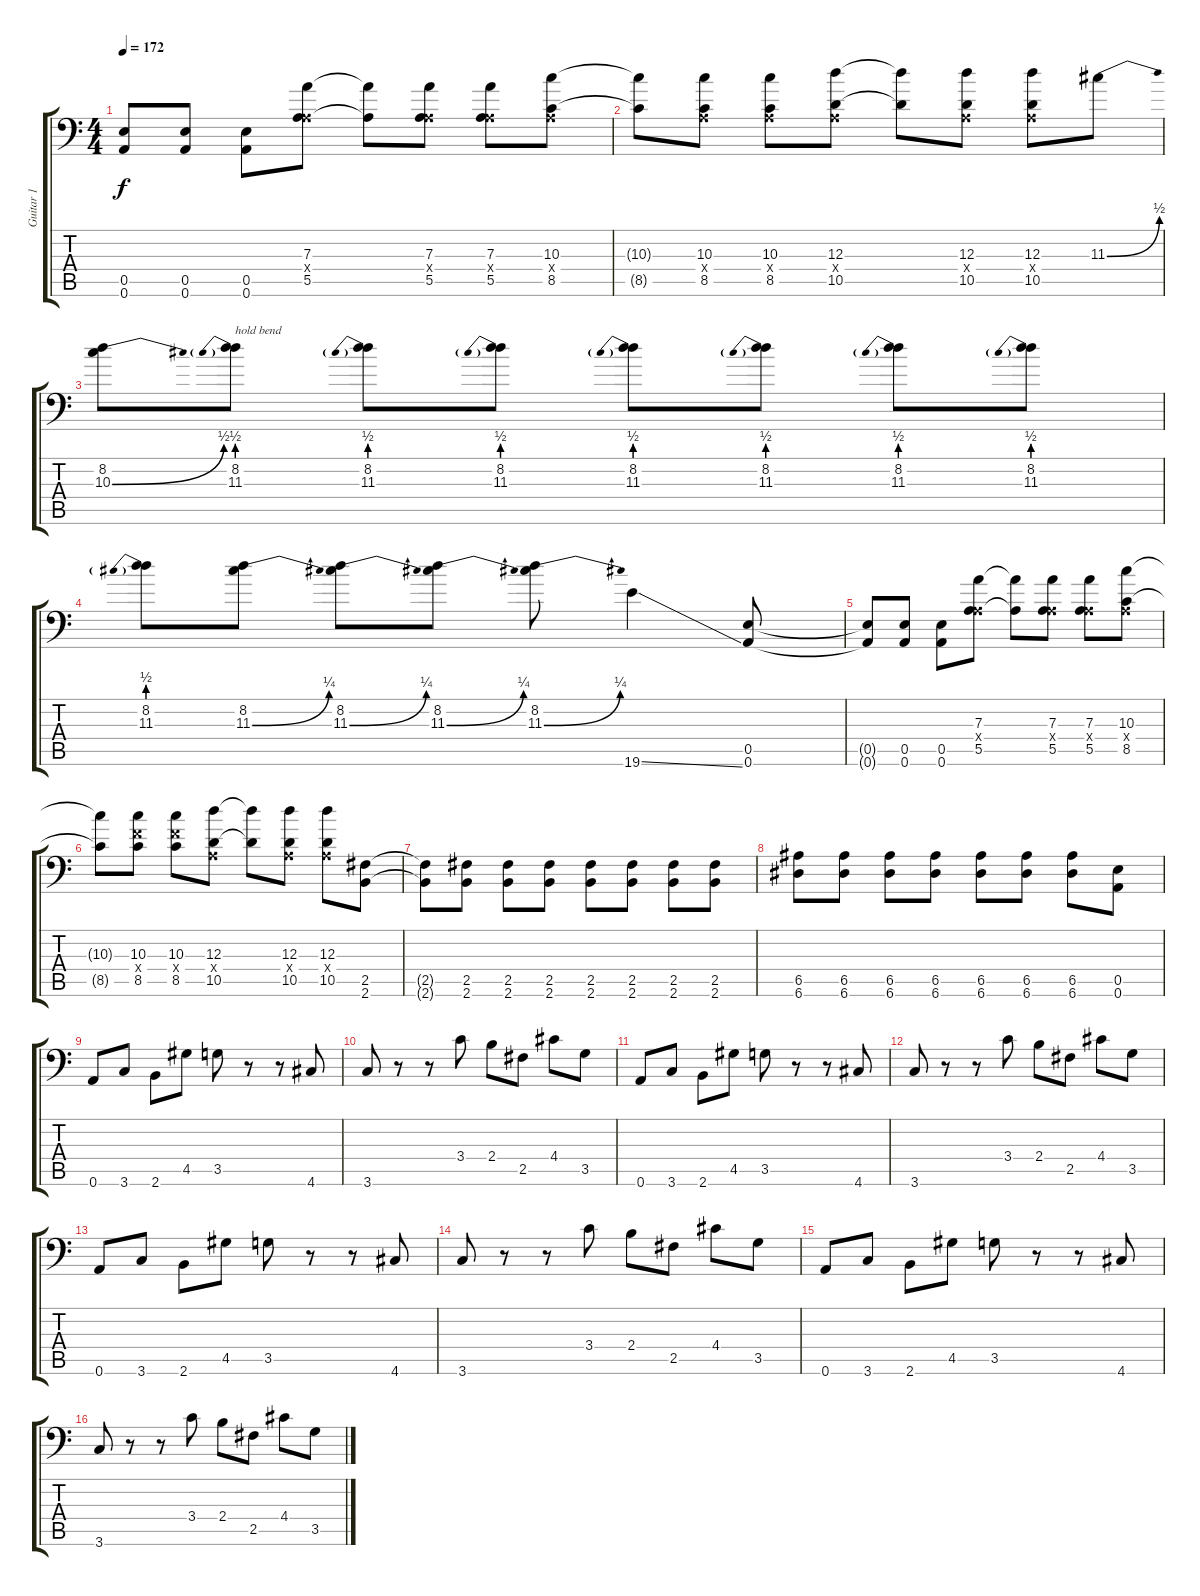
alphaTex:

\track ("Guitar 1" "Guitar 1") {instrument distortionguitar}
\staff {score tabs}
\tuning (B3 Gb3 D3 A2 E2 A1) {hide}
\ts (4 4)
\tempo 172
\clef f4
\ks c
(0.5 0.6).8{dy f} (0.5 0.6).8 (0.5 0.6).8 (7.3 0.4{x} 5.5).8 (7.3{t} 5.5{t}).8 (7.3 0.4{x} 5.5).8 (7.3 0.4{x} 5.5).8 (10.3 0.4{x} 8.5).8 |
(10.3{t} 8.5{t}).8 (10.3 0.4{x} 8.5).8 (10.3 0.4{x} 8.5).8 (12.3 0.4{x} 10.5).8 (12.3{t} 10.5{t}).8 (12.3 0.4{x} 10.5).8 (12.3 0.4{x} 10.5).8 11.3{be (bend 0 0 60 2)}.8 |
(8.2 10.3{be (bend 0 0 60 2)}).8 (8.2 11.3{be (prebend 0 2 60 2)}).8{txt "hold bend"} (8.2 11.3{be (prebend 0 2 60 2)}).8 (8.2 11.3{be (prebend 0 2 60 2)}).8 (8.2 11.3{be (prebend 0 2 60 2)}).8 (8.2 11.3{be (prebend 0 2 60 2)}).8 (8.2 11.3{be (prebend 0 2 60 2)}).8 (8.2 11.3{be (prebend 0 2 60 2)}).8 |
(8.2 11.3{be (prebend 0 2 60 2)}).8 (8.2 11.3{be (bend 0 0 60 1)}).8 (8.2 11.3{be (bend 0 0 60 1)}).8 (8.2 11.3{be (bend 0 0 60 1)}).8 (8.2 11.3{be (bend 0 0 60 1)}).8 19.6{ss}.4 (0.5 0.6).8 |
(0.5{t} 0.6{t}).8 (0.5 0.6).8 (0.5 0.6).8 (7.3 0.4{x} 5.5).8 (7.3{t} 5.5{t}).8 (7.3 0.4{x} 5.5).8 (7.3 0.4{x} 5.5).8 (10.3 0.4{x} 8.5).8 |
(10.3{t} 8.5{t}).8 (10.3 8.4{x} 8.5).8 (10.3 8.4{x} 8.5).8 (12.3 0.4{x} 10.5).8 (12.3{t} 10.5{t}).8 (12.3 0.4{x} 10.5).8 (12.3 0.4{x} 10.5).8 (2.5 2.6).8 |
(2.5{t} 2.6{t}).8 (2.5 2.6).8 (2.5 2.6).8 (2.5 2.6).8 (2.5 2.6).8 (2.5 2.6).8 (2.5 2.6).8 (2.5 2.6).8 |
(6.5 6.6).8 (6.5 6.6).8 (6.5 6.6).8 (6.5 6.6).8 (6.5 6.6).8 (6.5 6.6).8 (6.5 6.6).8 (0.5 0.6).8 |
0.6.8 3.6.8 2.6.8 4.5.8 3.5.8 r.8 r.8 4.6.8 |
3.6.8 r.8 r.8 3.4.8 2.4.8 2.5.8 4.4.8 3.5.8 |
0.6.8 3.6.8 2.6.8 4.5.8 3.5.8 r.8 r.8 4.6.8 |
3.6.8 r.8 r.8 3.4.8 2.4.8 2.5.8 4.4.8 3.5.8 |
0.6.8 3.6.8 2.6.8 4.5.8 3.5.8 r.8 r.8 4.6.8 |
3.6.8 r.8 r.8 3.4.8 2.4.8 2.5.8 4.4.8 3.5.8 |
0.6.8 3.6.8 2.6.8 4.5.8 3.5.8 r.8 r.8 4.6.8 |
3.6.8 r.8 r.8 3.4.8 2.4.8 2.5.8 4.4.8 3.5.8
